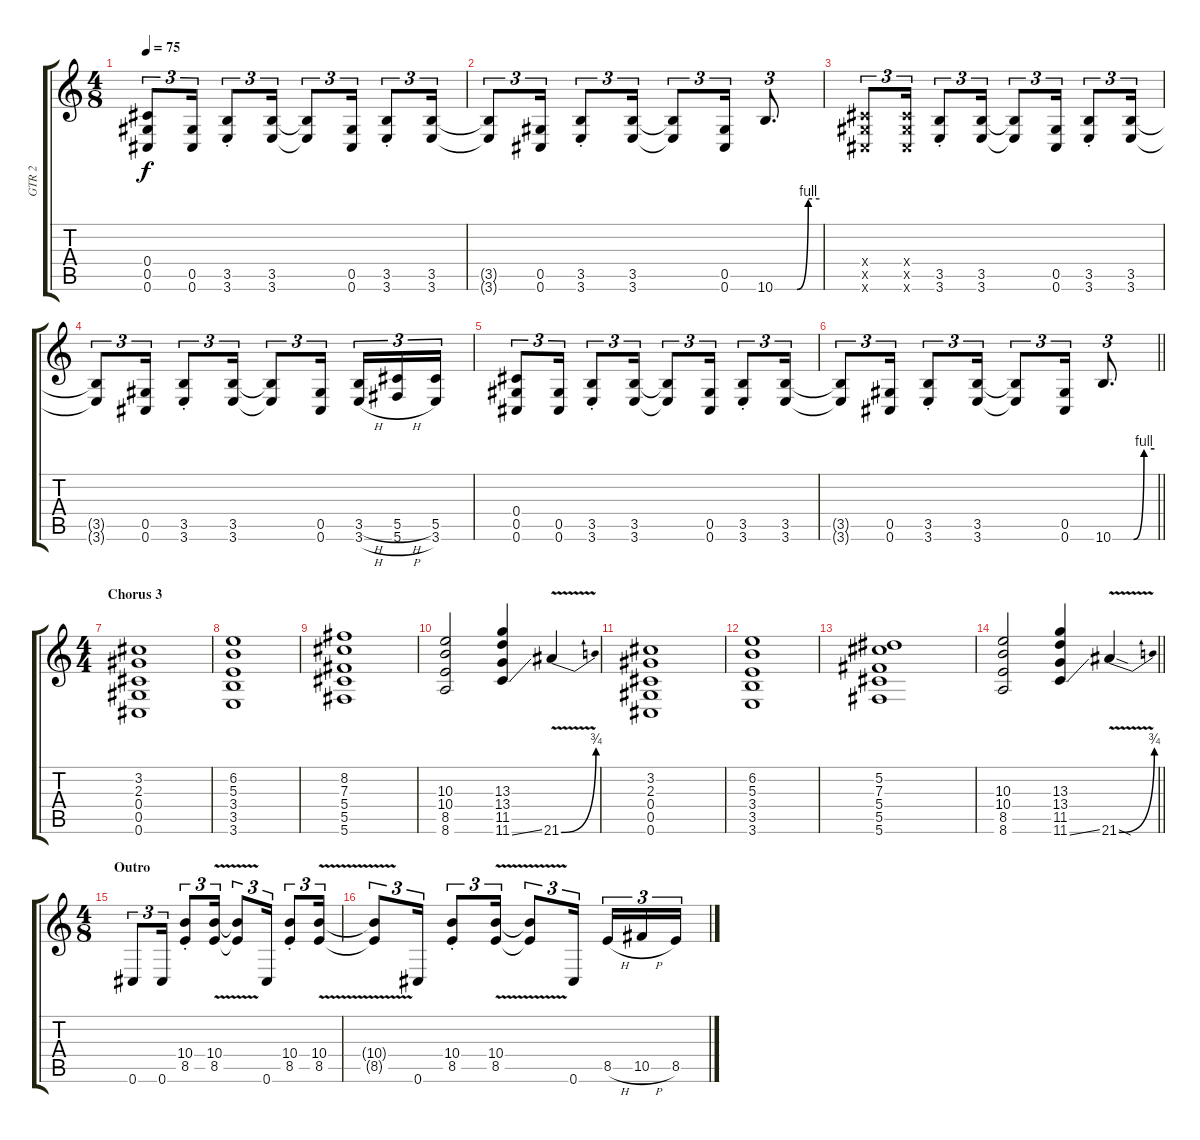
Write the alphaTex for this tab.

\track ("GTR 2" "GTR 2") {instrument overdrivenguitar}
\staff {score tabs}
\tuning (Eb4 Bb3 Gb3 Db3 Ab2 Db2) {hide}
\ts (4 8)
\tempo 75
\clef g2
\ks c
(0.4 0.5 0.6).8{tu (3 2) dy f} (0.5 0.6).16{tu (3 2)} (3.5{st} 3.6{st}).8{tu (3 2)} (3.5 3.6).16{tu (3 2)} (3.5{t} 3.6{t}).8{tu (3 2)} (0.5 0.6).16{tu (3 2)} (3.5{st} 3.6{st}).8{tu (3 2)} (3.5 3.6).16{tu (3 2)} |
(3.5{t} 3.6{t}).8{tu (3 2)} (0.5 0.6).16{tu (3 2)} (3.5{st} 3.6{st}).8{tu (3 2)} (3.5 3.6).16{tu (3 2)} (3.5{t} 3.6{t}).8{tu (3 2)} (0.5 0.6).16{tu (3 2)} 10.6{be (custom 0 0 30 0 45 4 60 4)}.8{d tu (3 2)} |
(0.4{x} 0.5{x} 0.6{x}).8{tu (3 2)} (0.4{x} 0.5{x} 0.6{x}).16{tu (3 2)} (3.5{st} 3.6{st}).8{tu (3 2)} (3.5 3.6).16{tu (3 2)} (3.5{t} 3.6{t}).8{tu (3 2)} (0.5 0.6).16{tu (3 2)} (3.5{st} 3.6{st}).8{tu (3 2)} (3.5 3.6).16{tu (3 2)} |
(3.5{t} 3.6{t}).8{tu (3 2)} (0.5 0.6).16{tu (3 2)} (3.5{st} 3.6{st}).8{tu (3 2)} (3.5 3.6).16{tu (3 2)} (3.5{t} 3.6{t}).8{tu (3 2)} (0.5 0.6).16{tu (3 2)} (3.5{h} 3.6{h}).16{tu (3 2)} (5.5{h} 5.6{h}).16{tu (3 2)} (5.5 3.6).16{tu (3 2)} |
(0.4 0.5 0.6).8{tu (3 2)} (0.5 0.6).16{tu (3 2)} (3.5{st} 3.6{st}).8{tu (3 2)} (3.5 3.6).16{tu (3 2)} (3.5{t} 3.6{t}).8{tu (3 2)} (0.5 0.6).16{tu (3 2)} (3.5{st} 3.6{st}).8{tu (3 2)} (3.5 3.6).16{tu (3 2)} |
\barLineRight lightlight
(3.5{t} 3.6{t}).8{tu (3 2)} (0.5 0.6).16{tu (3 2)} (3.5{st} 3.6{st}).8{tu (3 2)} (3.5 3.6).16{tu (3 2)} (3.5{t} 3.6{t}).8{tu (3 2)} (0.5 0.6).16{tu (3 2)} 10.6{be (custom 0 0 30 0 45 4 60 4)}.8{d tu (3 2)} |
\ts (4 4)
\section ("" "Chorus 3")
(3.2 2.3 0.4 0.5 0.6).1 |
(6.2 5.3 3.4 3.5 3.6).1 |
(8.2 7.3 5.4 5.5 5.6).1 |
(10.3 10.4 8.5 8.6).2 (13.3 13.4 11.5 11.6{ss}).4 21.6{be (bend 0 0 60 3) v}.4 |
(3.2 2.3 0.4 0.5 0.6).1 |
(6.2 5.3 3.4 3.5 3.6).1 |
(5.2 7.3 5.4 5.5 5.6).1 |
\barLineRight lightlight
(10.3 10.4 8.5 8.6).2 (13.3 13.4 11.5 11.6{ss}).4 21.6{be (bend 0 0 60 3) v sod}.4 |
\ts (4 8)
\section ("" "Outro")
0.6.8{tu (3 2) instrument distortionguitar} 0.6.16{tu (3 2)} (10.4{st} 8.5{st}).8{tu (3 2)} (10.4{v} 8.5{v}).16{tu (3 2)} (10.4{t} 8.5{t}).8{tu (3 2)} 0.6.16{tu (3 2)} (10.4{st} 8.5{st}).8{tu (3 2)} (10.4{v} 8.5{v}).16{tu (3 2)} |
(10.4{t} 8.5{t}).8{tu (3 2)} 0.6.16{tu (3 2)} (10.4{st} 8.5{st}).8{tu (3 2)} (10.4{v} 8.5{v}).16{tu (3 2)} (10.4{t} 8.5{t}).8{tu (3 2)} 0.6.16{tu (3 2)} 8.5{h}.16{tu (3 2)} 10.5{h}.16{tu (3 2)} 8.5.16{tu (3 2)}
